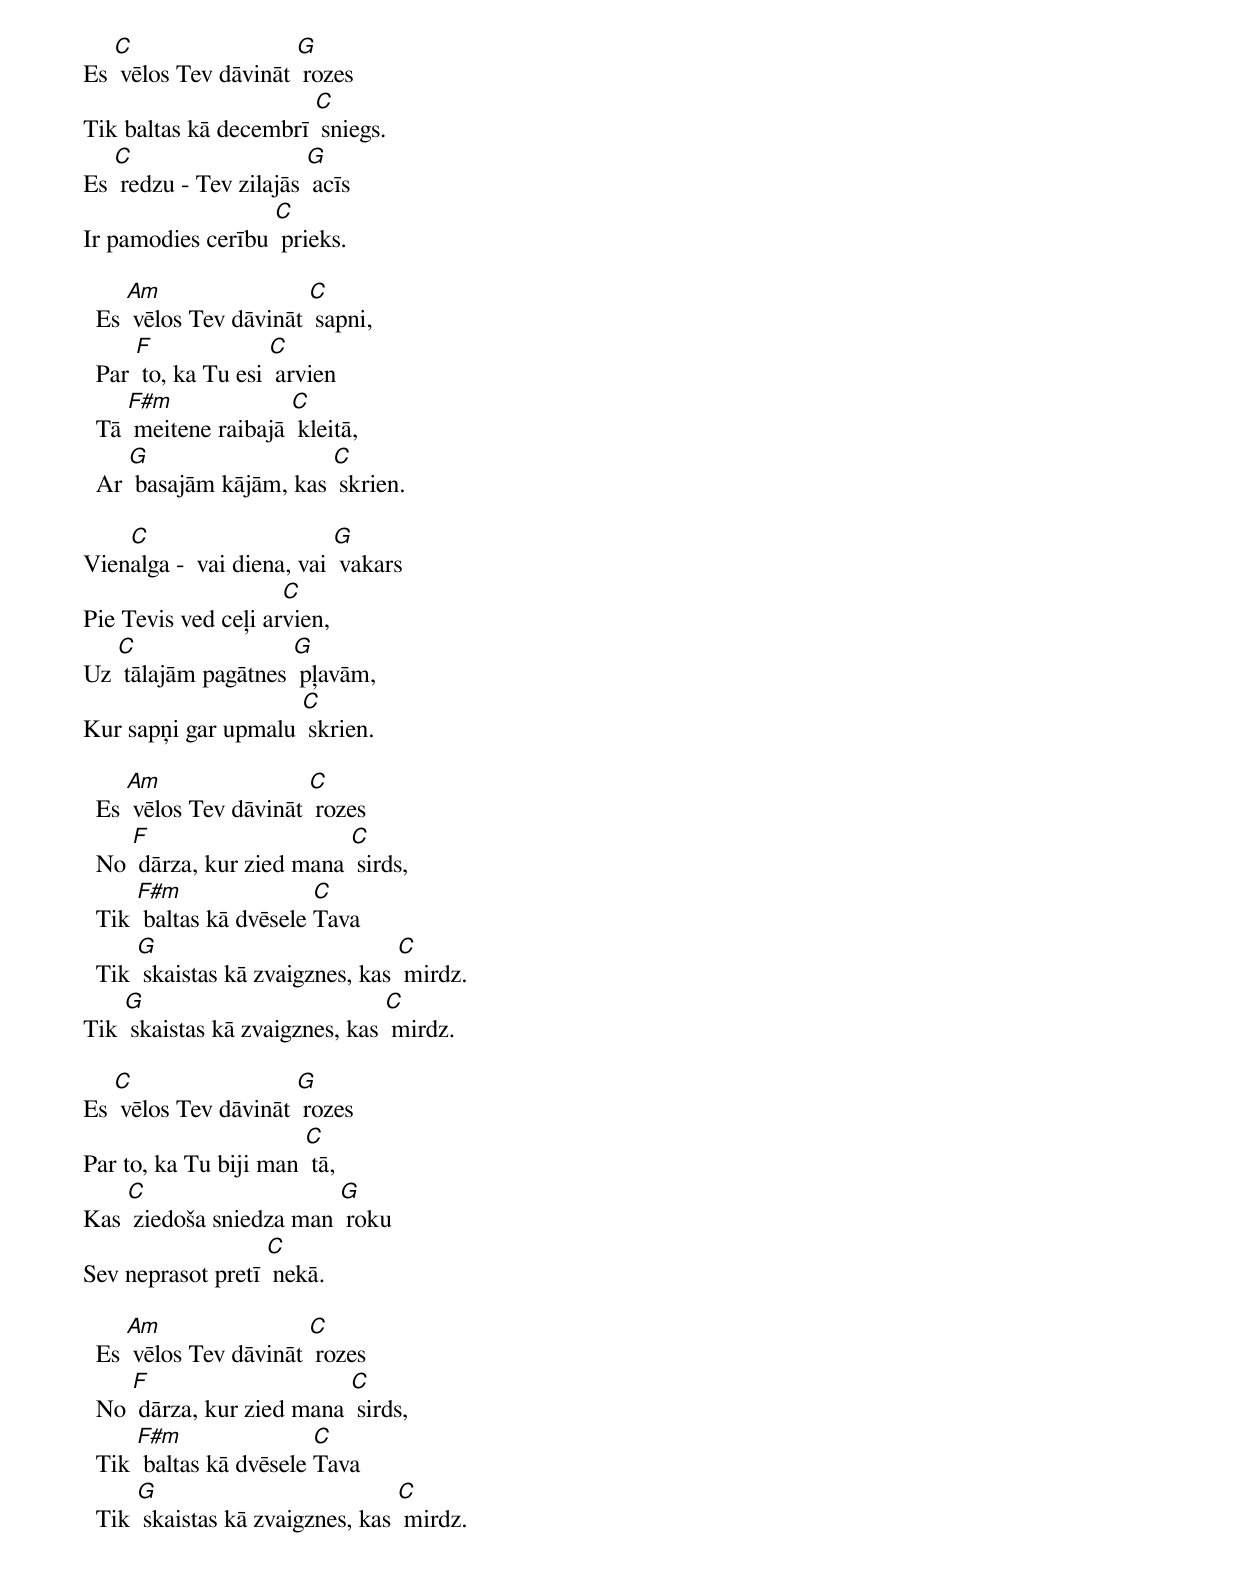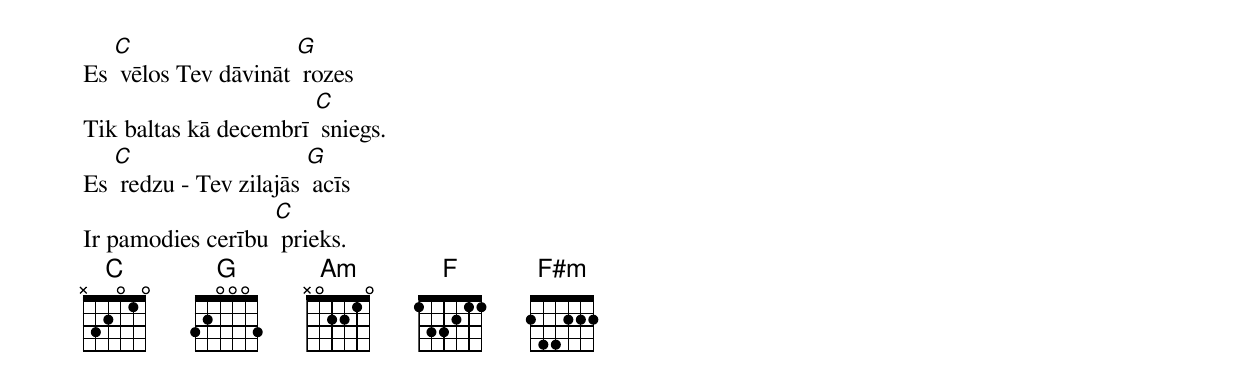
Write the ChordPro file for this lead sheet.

Es [C] vēlos Tev dāvināt [G] rozes
Tik baltas kā decembrī [C] sniegs.
Es [C] redzu - Tev zilajās [G] acīs
Ir pamodies cerību [C] prieks.

  Es [Am] vēlos Tev dāvināt [C] sapni,
  Par [F] to, ka Tu esi [C] arvien
  Tā [F#m] meitene raibajā [C] kleitā,
  Ar [G] basajām kājām, kas [C] skrien.

Vien[C]alga -  vai diena, vai [G] vakars
Pie Tevis ved ceļi ar[C]vien,
Uz [C] tālajām pagātnes [G] pļavām,
Kur sapņi gar upmalu [C] skrien.

  Es [Am] vēlos Tev dāvināt [C] rozes
  No [F] dārza, kur zied mana [C] sirds,
  Tik [F#m] baltas kā dvēsele [C]Tava
  Tik [G] skaistas kā zvaigznes, kas [C] mirdz.
Tik [G] skaistas kā zvaigznes, kas [C] mirdz.

Es [C] vēlos Tev dāvināt [G] rozes
Par to, ka Tu biji man [C] tā,
Kas [C] ziedoša sniedza man [G] roku
Sev neprasot pretī [C] nekā.

  Es [Am] vēlos Tev dāvināt [C] rozes
  No [F] dārza, kur zied mana [C] sirds,
  Tik [F#m] baltas kā dvēsele [C]Tava
  Tik [G] skaistas kā zvaigznes, kas [C] mirdz.

Es [C] vēlos Tev dāvināt [G] rozes
Tik baltas kā decembrī [C] sniegs.
Es [C] redzu - Tev zilajās [G] acīs
Ir pamodies cerību [C] prieks.
